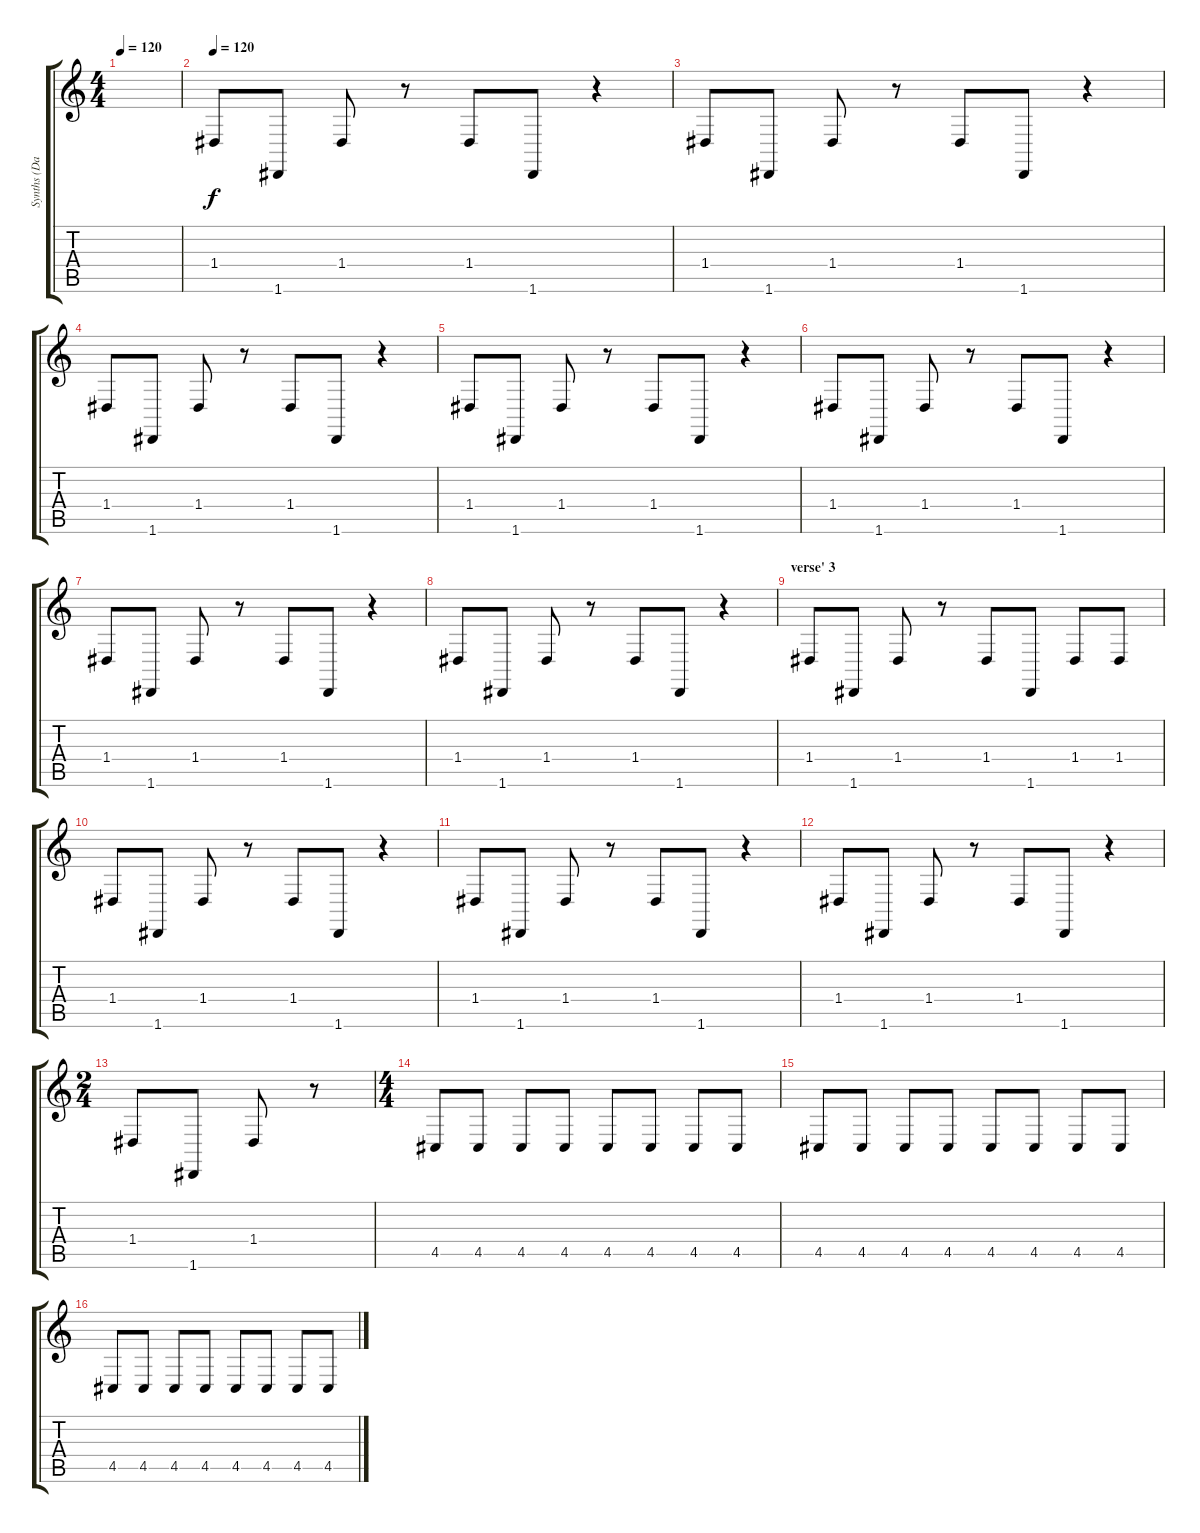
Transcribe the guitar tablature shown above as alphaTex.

\track ("Synths (Davies)" "Synths (Da") {instrument lead8bassandlead}
\staff {score tabs}
\tuning (E4 B3 G3 D3 A2 D2) {hide}
\ts (4 4)
\tempo 120
\clef g2
\ks c
|
\tempo 120
1.4.8 1.6.8 1.4.8 r.8 1.4.8 1.6.8 r.4 |
1.4.8 1.6.8 1.4.8 r.8 1.4.8 1.6.8 r.4 |
1.4.8 1.6.8 1.4.8 r.8 1.4.8 1.6.8 r.4 |
1.4.8 1.6.8 1.4.8 r.8 1.4.8 1.6.8 r.4 |
1.4.8 1.6.8 1.4.8 r.8 1.4.8 1.6.8 r.4 |
1.4.8 1.6.8 1.4.8 r.8 1.4.8 1.6.8 r.4 |
1.4.8 1.6.8 1.4.8 r.8 1.4.8 1.6.8 r.4 |
\section ("" "verse' 3")
1.4.8 1.6.8 1.4.8 r.8 1.4.8 1.6.8 1.4.8 1.4.8 |
1.4.8 1.6.8 1.4.8 r.8 1.4.8 1.6.8 r.4 |
1.4.8 1.6.8 1.4.8 r.8 1.4.8 1.6.8 r.4 |
1.4.8 1.6.8 1.4.8 r.8 1.4.8 1.6.8 r.4 |
\ts (2 4)
1.4.8 1.6.8 1.4.8 r.8 |
\ts (4 4)
4.5.8 4.5.8 4.5.8 4.5.8 4.5.8 4.5.8 4.5.8 4.5.8 |
4.5.8 4.5.8 4.5.8 4.5.8 4.5.8 4.5.8 4.5.8 4.5.8 |
4.5.8 4.5.8 4.5.8 4.5.8 4.5.8 4.5.8 4.5.8 4.5.8
